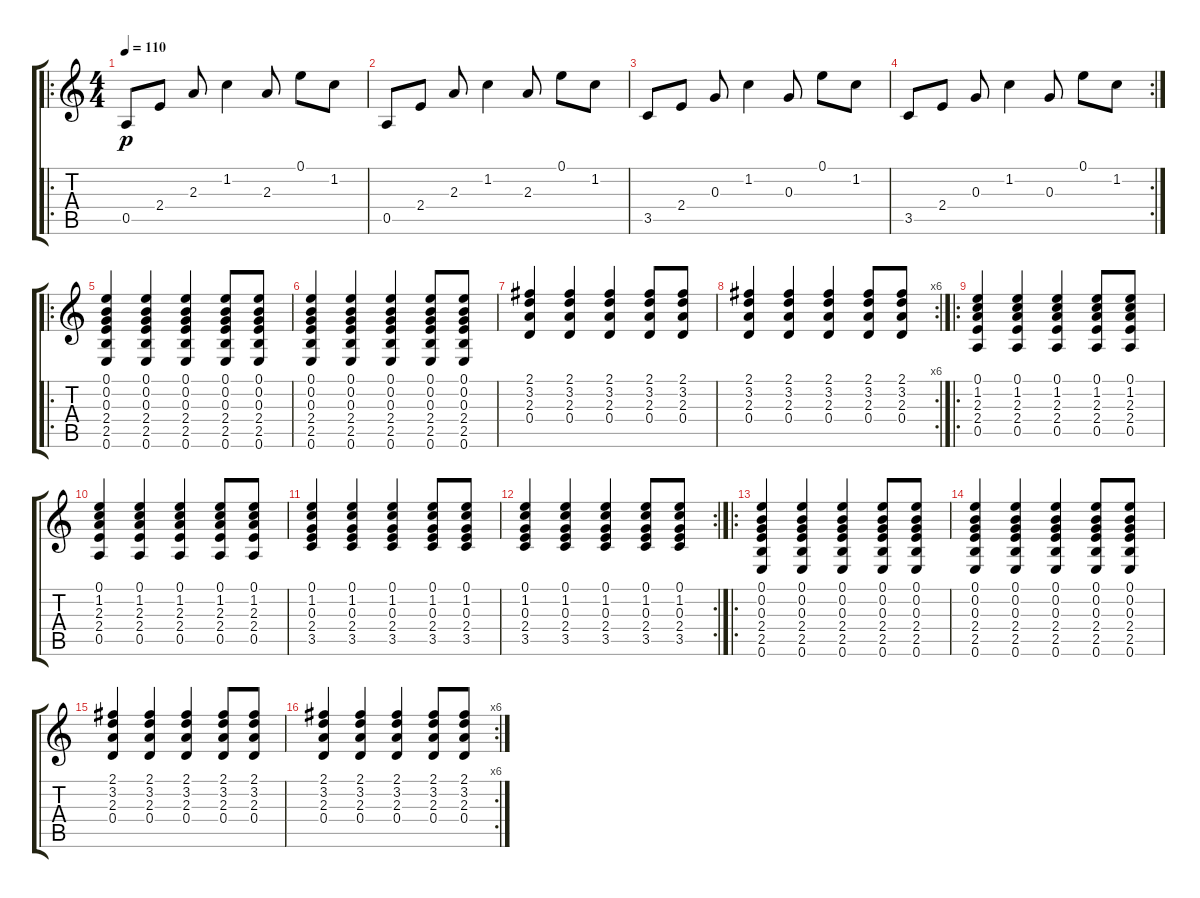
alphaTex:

\track "" {instrument acousticguitarnylon}
\staff {score tabs}
\tuning (E4 B3 G3 D3 A2 E2) {hide}
\ro
\ts (4 4)
\tempo 110
\clef g2
\ks c
0.5.8{dy p} 2.4.8 2.3.8 1.2.4 2.3.8 0.1.8 1.2.8 |
0.5.8 2.4.8 2.3.8 1.2.4 2.3.8 0.1.8 1.2.8 |
3.5.8 2.4.8 0.3.8 1.2.4 0.3.8 0.1.8 1.2.8 |
\rc 2
3.5.8 2.4.8 0.3.8 1.2.4 0.3.8 0.1.8 1.2.8 |
\ro
(0.1 0.2 0.3 2.4 2.5 0.6).4 (0.1 0.2 0.3 2.4 2.5 0.6).4 (0.1 0.2 0.3 2.4 2.5 0.6).4 (0.1 0.2 0.3 2.4 2.5 0.6).8 (0.1 0.2 0.3 2.4 2.5 0.6).8 |
(0.1 0.2 0.3 2.4 2.5 0.6).4 (0.1 0.2 0.3 2.4 2.5 0.6).4 (0.1 0.2 0.3 2.4 2.5 0.6).4 (0.1 0.2 0.3 2.4 2.5 0.6).8 (0.1 0.2 0.3 2.4 2.5 0.6).8 |
(2.1 3.2 2.3 0.4).4 (2.1 3.2 2.3 0.4).4 (2.1 3.2 2.3 0.4).4 (2.1 3.2 2.3 0.4).8 (2.1 3.2 2.3 0.4).8 |
\rc 6
(2.1 3.2 2.3 0.4).4 (2.1 3.2 2.3 0.4).4 (2.1 3.2 2.3 0.4).4 (2.1 3.2 2.3 0.4).8 (2.1 3.2 2.3 0.4).8 |
\ro
(0.1 1.2 2.3 2.4 0.5).4 (0.1 1.2 2.3 2.4 0.5).4 (0.1 1.2 2.3 2.4 0.5).4 (0.1 1.2 2.3 2.4 0.5).8 (0.1 1.2 2.3 2.4 0.5).8 |
(0.1 1.2 2.3 2.4 0.5).4 (0.1 1.2 2.3 2.4 0.5).4 (0.1 1.2 2.3 2.4 0.5).4 (0.1 1.2 2.3 2.4 0.5).8 (0.1 1.2 2.3 2.4 0.5).8 |
(0.1 1.2 0.3 2.4 3.5).4 (0.1 1.2 0.3 2.4 3.5).4 (0.1 1.2 0.3 2.4 3.5).4 (0.1 1.2 0.3 2.4 3.5).8 (0.1 1.2 0.3 2.4 3.5).8 |
\rc 2
(0.1 1.2 0.3 2.4 3.5).4 (0.1 1.2 0.3 2.4 3.5).4 (0.1 1.2 0.3 2.4 3.5).4 (0.1 1.2 0.3 2.4 3.5).8 (0.1 1.2 0.3 2.4 3.5).8 |
\ro
(0.1 0.2 0.3 2.4 2.5 0.6).4 (0.1 0.2 0.3 2.4 2.5 0.6).4 (0.1 0.2 0.3 2.4 2.5 0.6).4 (0.1 0.2 0.3 2.4 2.5 0.6).8 (0.1 0.2 0.3 2.4 2.5 0.6).8 |
(0.1 0.2 0.3 2.4 2.5 0.6).4 (0.1 0.2 0.3 2.4 2.5 0.6).4 (0.1 0.2 0.3 2.4 2.5 0.6).4 (0.1 0.2 0.3 2.4 2.5 0.6).8 (0.1 0.2 0.3 2.4 2.5 0.6).8 |
(2.1 3.2 2.3 0.4).4 (2.1 3.2 2.3 0.4).4 (2.1 3.2 2.3 0.4).4 (2.1 3.2 2.3 0.4).8 (2.1 3.2 2.3 0.4).8 |
\rc 6
(2.1 3.2 2.3 0.4).4 (2.1 3.2 2.3 0.4).4 (2.1 3.2 2.3 0.4).4 (2.1 3.2 2.3 0.4).8 (2.1 3.2 2.3 0.4).8
